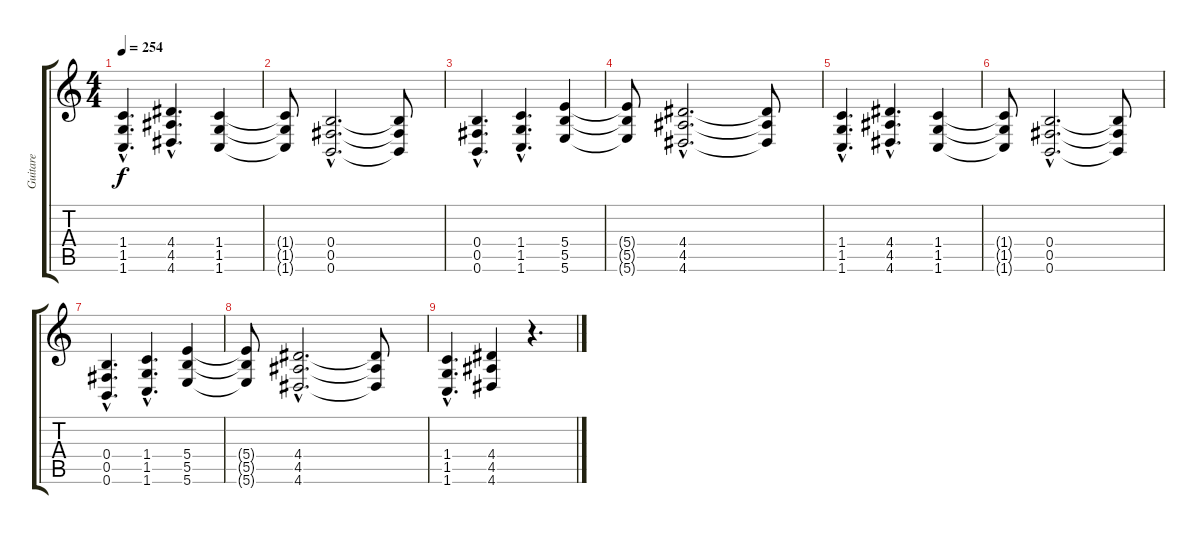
\track ("Guitare" "Guitare") {instrument distortionguitar}
\staff {score tabs}
\tuning (Db4 Ab3 E3 B2 Gb2 B1) {hide}
\ts (4 4)
\tempo 254
\clef g2
\ks c
(1.4{hac} 1.5{hac} 1.6{hac}).4{d dy f} (4.4{hac} 4.5{hac} 4.6{hac}).4{d} (1.4 1.5 1.6).4 |
(1.4{t} 1.5{t} 1.6{t}).8 (0.4{hac} 0.5{hac} 0.6{hac}).2{d} (0.4{t} 0.5{t} 0.6{t}).8 |
(0.4{hac} 0.5{hac} 0.6{hac}).4{d} (1.4{hac} 1.5{hac} 1.6{hac}).4{d} (5.4 5.5 5.6).4 |
(5.4{t} 5.5{t} 5.6{t}).8 (4.4{hac} 4.5{hac} 4.6{hac}).2{d} (4.4{t} 4.5{t} 4.6{t}).8 |
(1.4{hac} 1.5{hac} 1.6{hac}).4{d} (4.4{hac} 4.5{hac} 4.6{hac}).4{d} (1.4 1.5 1.6).4 |
(1.4{t} 1.5{t} 1.6{t}).8 (0.4{hac} 0.5{hac} 0.6{hac}).2{d} (0.4{t} 0.5{t} 0.6{t}).8 |
(0.4{hac} 0.5{hac} 0.6{hac}).4{d} (1.4{hac} 1.5{hac} 1.6{hac}).4{d} (5.4 5.5 5.6).4 |
(5.4{t} 5.5{t} 5.6{t}).8 (4.4{hac} 4.5{hac} 4.6{hac}).2{d} (4.4{t} 4.5{t} 4.6{t}).8 |
(1.4{hac} 1.5{hac} 1.6{hac}).4{d} (4.4 4.5 4.6).4 r.4{d}
